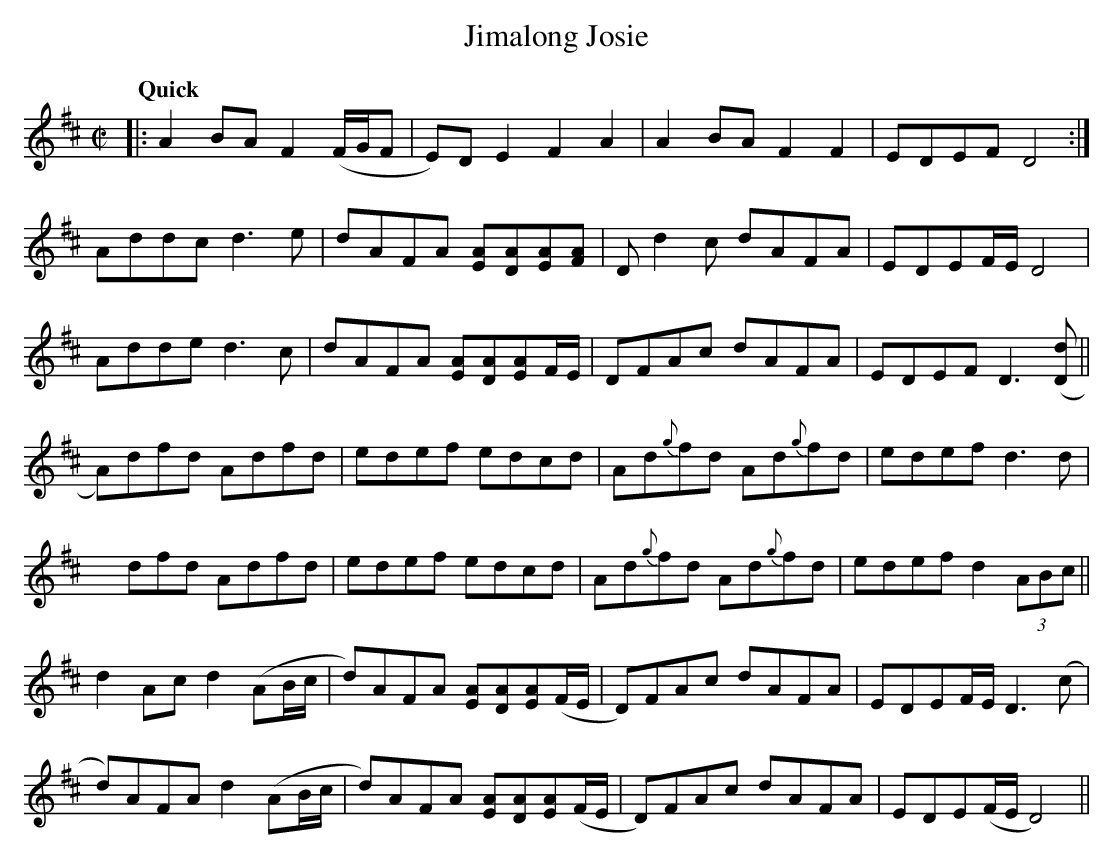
X:1
T:Jimalong Josie
M:C|
L:1/8
Q:"Quick"
K:D
|:A2BA F2(F/2G/2F|E)DE2 F2-A2|A2 BA F2 F2|EDEF D4:|
Addc d3e|dAFA [EA][DA][EA][FA]|Dd2c dAFA|EDEF/E/ D4|
Adde d3c|dAFA [EA][DA][EA]F/E/|DFAc dAFA|EDEF D3([Dd]||
A)-dfd A-dfd|edef edcd|A-d{g}fd A-d{g}fd|edef d3d|
x-dfd A-dfd|edef edcd|A-d{g}fd A-d{g}fd|edef d2 (3ABc||
d2A-c d2 (AB/c/|d)AFA [EA][DA][EA](F/E/|D)FAc dAFA|EDEF/E/ D3 (c|
d)AFA d2 (AB/c/|d)AFA [EA][DA][EA](F/E/|D)FAc dAFA|EDE(F/E/ D4)||
